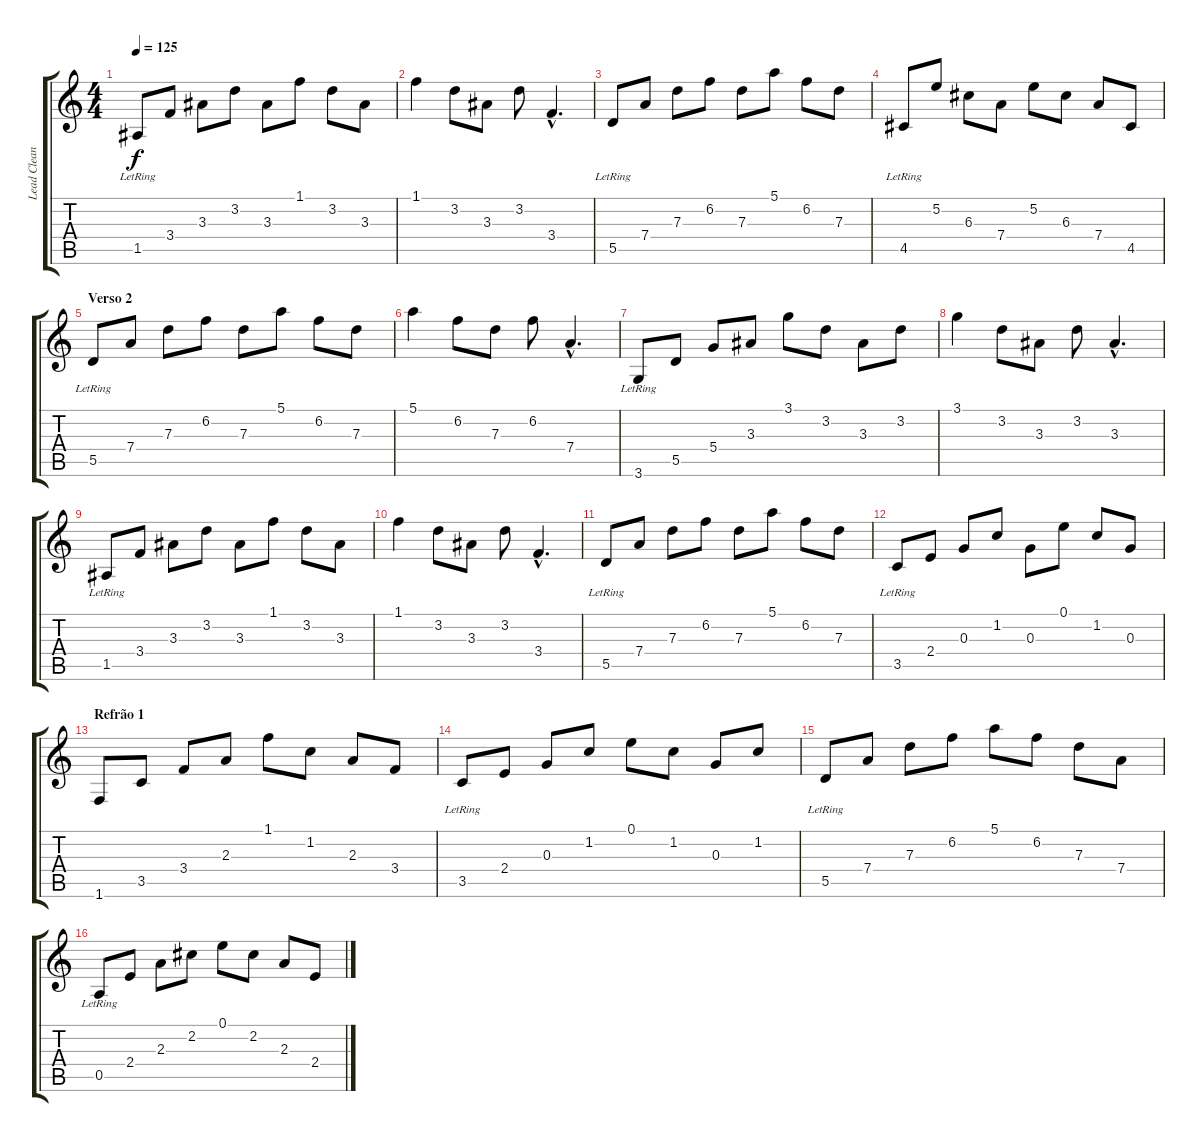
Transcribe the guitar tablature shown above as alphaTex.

\track ("Lead Clean Guitar" "Lead Clean") {instrument acousticguitarnylon}
\staff {score tabs}
\tuning (E4 B3 G3 D3 A2 E2) {hide}
\ts (4 4)
\tempo 125
\clef g2
\ks c
1.5{lr}.8{dy f} 3.4.8 3.3.8 3.2.8 3.3.8 1.1.8 3.2.8 3.3.8 |
1.1.4 3.2.8 3.3.8 3.2.8 3.4{hac}.4{d} |
5.5{lr}.8 7.4.8 7.3.8 6.2.8 7.3.8 5.1.8 6.2.8 7.3.8 |
4.5{lr}.8 5.2.8 6.3.8 7.4.8 5.2.8 6.3.8 7.4.8 4.5.8 |
\section ("" "Verso 2")
5.5{lr}.8 7.4.8 7.3.8 6.2.8 7.3.8 5.1.8 6.2.8 7.3.8 |
5.1.4 6.2.8 7.3.8 6.2.8 7.4{hac}.4{d} |
3.6{lr}.8 5.5.8 5.4.8 3.3.8 3.1.8 3.2.8 3.3.8 3.2.8 |
3.1.4 3.2.8 3.3.8 3.2.8 3.3{hac}.4{d} |
1.5{lr}.8 3.4.8 3.3.8 3.2.8 3.3.8 1.1.8 3.2.8 3.3.8 |
1.1.4 3.2.8 3.3.8 3.2.8 3.4{hac}.4{d} |
5.5{lr}.8 7.4.8 7.3.8 6.2.8 7.3.8 5.1.8 6.2.8 7.3.8 |
3.5{lr}.8 2.4.8 0.3.8 1.2.8 0.3.8 0.1.8 1.2.8 0.3.8 |
\section ("" "Refrão 1")
1.6.8 3.5.8 3.4.8 2.3.8 1.1.8 1.2.8 2.3.8 3.4.8 |
3.5{lr}.8 2.4.8 0.3.8 1.2.8 0.1.8 1.2.8 0.3.8 1.2.8 |
5.5{lr}.8 7.4.8 7.3.8 6.2.8 5.1.8 6.2.8 7.3.8 7.4.8 |
0.5{lr}.8 2.4.8 2.3.8 2.2.8 0.1.8 2.2.8 2.3.8 2.4.8
